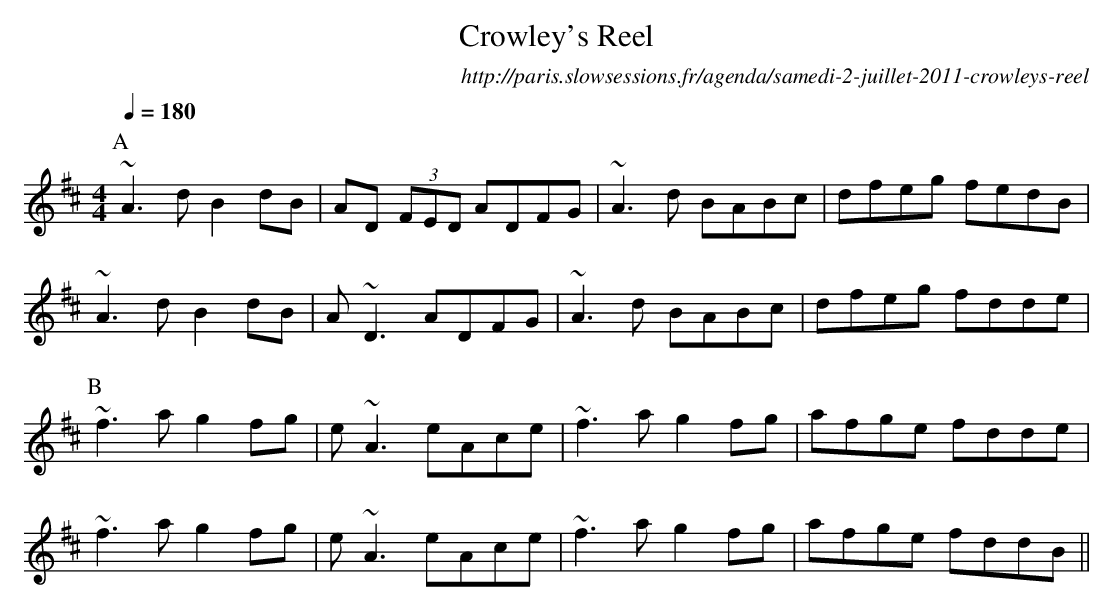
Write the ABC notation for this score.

X:1
T:Crowley's Reel
O:http://paris.slowsessions.fr/agenda/samedi-2-juillet-2011-crowleys-reel
M:4/4
L:1/8
Q:1/4=180
K:Dmaj
P:A
~A3d B2dB | AD (3FED ADFG | ~A3d BABc | dfeg fedB |
~A3d B2dB | A~D3 ADFG | ~A3d BABc | dfeg fdde |
P:B
~f3a g2fg | e~A3 eAce | ~f3a g2fg | afge fdde |
~f3a g2fg | e~A3 eAce | ~f3a g2fg | afge fddB ||
